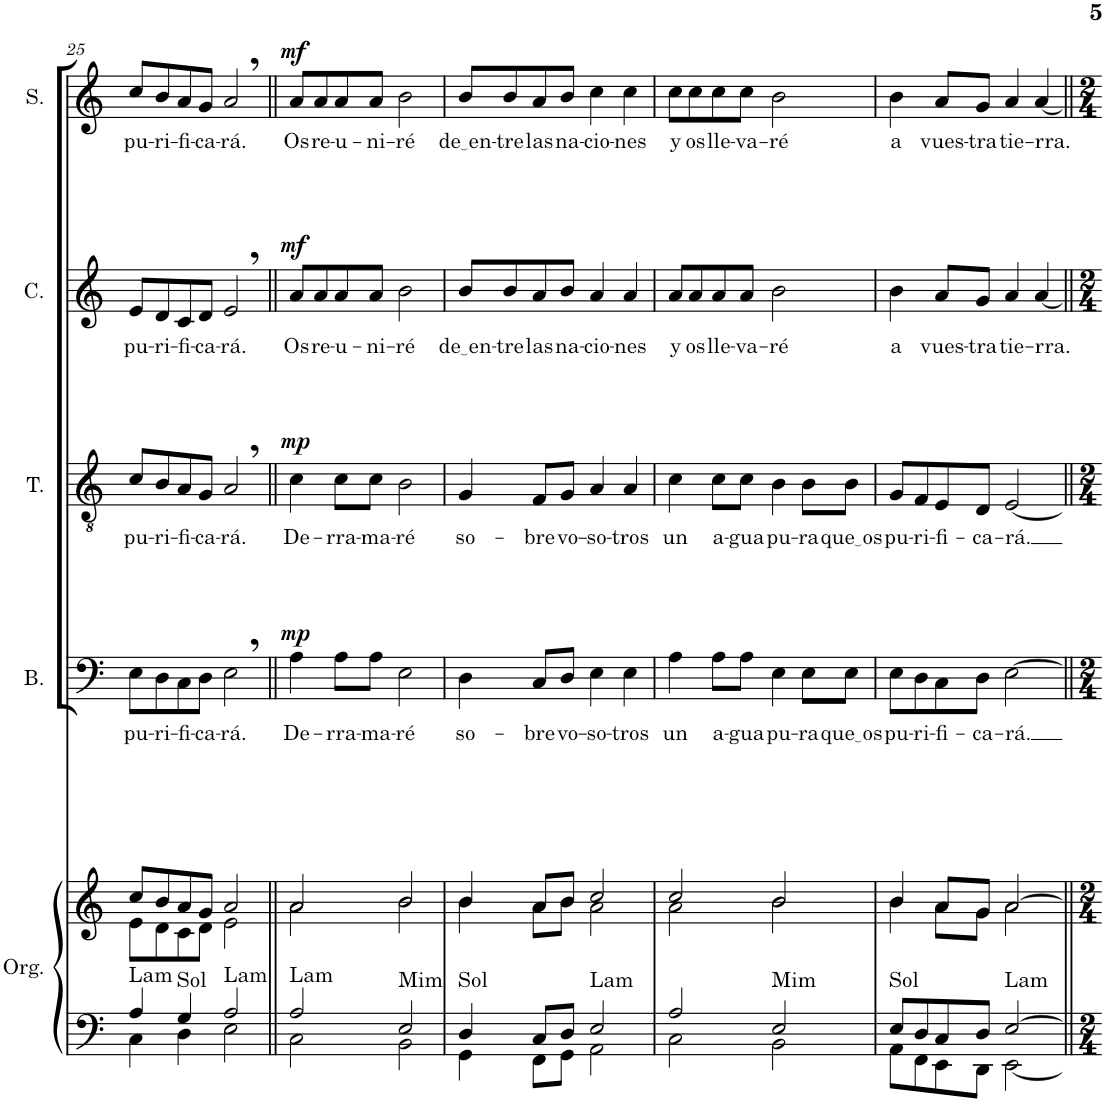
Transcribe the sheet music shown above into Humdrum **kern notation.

**kern	**kern	**harte	**kern	**text	**dynam	**kern	**text	**dynam	**kern	**text	**dynam	**kern	**text	**dynam
*part5	*part5	*part5	*part4	*part4	*part4	*part3	*part3	*part3	*part2	*part2	*part2	*part1	*part1	*part1
*staff6	*staff5	*	*staff4	*staff4	*staff4	*staff3	*staff3	*staff3	*staff2	*staff2	*staff2	*staff1	*staff1	*staff1
*I"Órgano	*	*	*I"Bajo	*	*	*I"Tenor	*	*	*I"Contralto	*	*	*I"Soprano	*	*
*	*	*	*I'B.	*	*	*I'T.	*	*	*I'C.	*	*	*I'S.	*	*
!!LO:PB:g=z
*clefF4	*clefG2	*	*clefF4	*	*	*clefGv2	*	*	*clefG2	*	*	*clefG2	*	*
*k[]	*k[]	*	*k[]	*	*	*k[]	*	*	*k[]	*	*	*k[]	*	*
*M4/4	*M4/4	*	*M4/4	*	*	*M4/4	*	*	*M4/4	*	*	*M4/4	*	*
=25	=25	=25	=25	=25	=25	=25	=25	=25	=25	=25	=25	=25	=25	=25
*^	*^	*	*	*	*	*	*	*	*	*	*	*	*	*
!	!	!	!	!LO:H:kt=Lam	!	!LO:LY:b	!	!	!LO:LY:b	!	!	!LO:LY:b	!	!	!LO:LY:b	!
4A/	4C\	8cc/L	8e\L	N	8E\L	pu-	.	8c/L	pu-	.	8e/L	pu-	.	8cc/L	pu-	.
!	!	!	!	!	!	!LO:LY:b	!	!	!LO:LY:b	!	!	!LO:LY:b	!	!	!LO:LY:b	!
.	.	8b/	8d\	.	8D\	-ri-	.	8B/	-ri-	.	8d/	-ri-	.	8b/	-ri-	.
!	!	!	!	!LO:H:kt=Sol	!	!LO:LY:b	!	!	!LO:LY:b	!	!	!LO:LY:b	!	!	!LO:LY:b	!
4G/	4D\	8a/	8c\	N	8C\	-fi-	.	8A/	-fi-	.	8c/	-fi-	.	8a/	-fi-	.
!	!	!	!	!	!	!LO:LY:b	!	!	!LO:LY:b	!	!	!LO:LY:b	!	!	!LO:LY:b	!
.	.	8g/J	8d\J	.	8D\J	-ca-	.	8G/J	-ca-	.	8d/J	-ca-	.	8g/J	-ca-	.
!	!	!	!	!LO:H:kt=Lam	!	!LO:LY:b	!	!	!LO:LY:b	!	!	!LO:LY:b	!	!	!LO:LY:b	!
2A/	2E\	2a/	2e\	N	2E,\	-rá.	.	2A,/	-rá.	.	2e,/	-rá.	.	2a,/	-rá.	.
=26||	=26||	=26||	=26||	=26||	=26||	=26||	=26||	=26||	=26||	=26||	=26||	=26||	=26||	=26||	=26||	=26||
!	!	!	!	!LO:H:kt=Lam	!	!LO:LY:b	!LO:DY:a	!	!LO:LY:b	!LO:DY:a	!	!LO:LY:b	!LO:DY:a	!	!LO:LY:b	!LO:DY:a
2A/	2C\	2a/	2a\	N	4A\	De-	mp	4c\	De-	mp	8a/L	Os	mf	8a/L	Os	mf
!	!	!	!	!	!	!	!	!	!	!	!	!LO:LY:b	!	!	!LO:LY:b	!
.	.	.	.	.	.	.	.	.	.	.	8a/	re-	.	8a/	re-	.
!	!	!	!	!	!	!LO:LY:b	!	!	!LO:LY:b	!	!	!LO:LY:b	!	!	!LO:LY:b	!
.	.	.	.	.	8A\L	-rra-	.	8c\L	-rra-	.	8a/	-u-	.	8a/	-u-	.
!	!	!	!	!	!	!LO:LY:b	!	!	!LO:LY:b	!	!	!LO:LY:b	!	!	!LO:LY:b	!
.	.	.	.	.	8A\J	-ma-	.	8c\J	-ma-	.	8a/J	-ni-	.	8a/J	-ni-	.
!	!	!	!	!LO:H:kt=Mim	!	!LO:LY:b	!	!	!LO:LY:b	!	!	!LO:LY:b	!	!	!LO:LY:b	!
2E/	2BB\	2b/	2b\	N	2E\	-ré	.	2B\	-ré	.	2b\	-ré	.	2b\	-ré	.
=27	=27	=27	=27	=27	=27	=27	=27	=27	=27	=27	=27	=27	=27	=27	=27	=27
!	!	!	!	!LO:H:kt=Sol	!	!LO:LY:b	!	!	!LO:LY:b	!	!	!LO:LY:b	!	!	!LO:LY:b	!
4D/	4GG\	4b/	4b\	N	4D\	so-	.	4G/	so-	.	8b/L	de en	.	8b/L	de en	.
!	!	!	!	!	!	!	!	!	!	!	!	!LO:LY:b	!	!	!LO:LY:b	!
.	.	.	.	.	.	.	.	.	.	.	8b/	-tre	.	8b/	-tre	.
!	!	!	!	!	!	!LO:LY:b	!	!	!LO:LY:b	!	!	!LO:LY:b	!	!	!LO:LY:b	!
8C/L	8FF\L	8a/L	8a\L	.	8C/L	-bre	.	8F/L	-bre	.	8a/	las	.	8a/	las	.
!	!	!	!	!	!	!LO:LY:b	!	!	!LO:LY:b	!	!	!LO:LY:b	!	!	!LO:LY:b	!
8D/J	8GG\J	8b/J	8b\J	.	8D/J	vo-	.	8G/J	vo-	.	8b/J	na-	.	8b/J	na-	.
!	!	!	!	!LO:H:kt=Lam	!	!LO:LY:b	!	!	!LO:LY:b	!	!	!LO:LY:b	!	!	!LO:LY:b	!
2E/	2AA\	2cc/	2a\	N	4E\	-so-	.	4A/	-so-	.	4a/	-cio-	.	4cc\	-cio-	.
!	!	!	!	!	!	!LO:LY:b	!	!	!LO:LY:b	!	!	!LO:LY:b	!	!	!LO:LY:b	!
.	.	.	.	.	4E\	-tros	.	4A/	-tros	.	4a/	-nes	.	4cc\	-nes	.
=28	=28	=28	=28	=28	=28	=28	=28	=28	=28	=28	=28	=28	=28	=28	=28	=28
!	!	!	!	!	!	!LO:LY:b	!	!	!LO:LY:b	!	!	!LO:LY:b	!	!	!LO:LY:b	!
2A/	2C\	2cc/	2a\	.	4A\	un	.	4c\	un	.	8a/L	y	.	8cc\L	y	.
!	!	!	!	!	!	!	!	!	!	!	!	!LO:LY:b	!	!	!LO:LY:b	!
.	.	.	.	.	.	.	.	.	.	.	8a/	os	.	8cc\	os	.
!	!	!	!	!	!	!LO:LY:b	!	!	!LO:LY:b	!	!	!LO:LY:b	!	!	!LO:LY:b	!
.	.	.	.	.	8A\L	a-	.	8c\L	a-	.	8a/	lle-	.	8cc\	lle-	.
!	!	!	!	!	!	!LO:LY:b	!	!	!LO:LY:b	!	!	!LO:LY:b	!	!	!LO:LY:b	!
.	.	.	.	.	8A\J	-gua	.	8c\J	-gua	.	8a/J	-va-	.	8cc\J	-va-	.
!	!	!	!	!LO:H:kt=Mim	!	!LO:LY:b	!	!	!LO:LY:b	!	!	!LO:LY:b	!	!	!LO:LY:b	!
2E/	2BB\	2b/	2b\	N	4E\	pu-	.	4B\	pu-	.	2b\	-ré	.	2b\	-ré	.
!	!	!	!	!	!	!LO:LY:b	!	!	!LO:LY:b	!	!	!	!	!	!	!
.	.	.	.	.	8E\L	-ra	.	8B\L	-ra	.	.	.	.	.	.	.
!	!	!	!	!	!	!LO:LY:b	!	!	!LO:LY:b	!	!	!	!	!	!	!
.	.	.	.	.	8E\J	que os	.	8B\J	que os	.	.	.	.	.	.	.
=29	=29	=29	=29	=29	=29	=29	=29	=29	=29	=29	=29	=29	=29	=29	=29	=29
!	!	!	!	!LO:H:kt=Sol	!	!LO:LY:b	!	!	!LO:LY:b	!	!	!LO:LY:b	!	!	!LO:LY:b	!
8E/L	8AA\L	4b/	4b\	N	8E\L	pu-	.	8G/L	pu-	.	4b\	a	.	4b\	a	.
!	!	!	!	!	!	!LO:LY:b	!	!	!LO:LY:b	!	!	!	!	!	!	!
8D/	8FF\	.	.	.	8D\	-ri-	.	8F/	-ri-	.	.	.	.	.	.	.
!	!	!	!	!	!	!LO:LY:b	!	!	!LO:LY:b	!	!	!LO:LY:b	!	!	!LO:LY:b	!
8C/	8EE\	8a/L	8a\L	.	8C\	-fi-	.	8E/	-fi-	.	8a/L	vues-	.	8a/L	vues-	.
!	!	!	!	!	!	!LO:LY:b	!	!	!LO:LY:b	!	!	!LO:LY:b	!	!	!LO:LY:b	!
8D/J	8DD\J	8g/J	8g\J	.	8D\J	-ca-	.	8D/J	-ca-	.	8g/J	-tra	.	8g/J	-tra	.
!	!	!	!	!LO:H:kt=Lam	!	!LO:LY:b	!	!	!LO:LY:b	!	!	!LO:LY:b	!	!	!LO:LY:b	!
[2E/	[2EE\	[2a/	2a\	N	[2E\	-rá.	.	[2E/	-rá.	.	4a/	tie-	.	4a/	tie-	.
!	!	!	!	!	!	!	!	!	!	!	!	!LO:LY:b	!	!	!LO:LY:b	!
.	.	.	.	.	.	.	.	.	.	.	[4a/	-rra.	.	[4a/	-rra.	.
*v	*v	*	*	*	*	*	*	*	*	*	*	*	*	*	*	*
*	*v	*v	*	*	*	*	*	*	*	*	*	*	*	*	*
=||	=||	=||	=||	=||	=||	=||	=||	=||	=||	=||	=||	=||	=||	=||
*-	*-	*-	*-	*-	*-	*-	*-	*-	*-	*-	*-	*-	*-	*-
